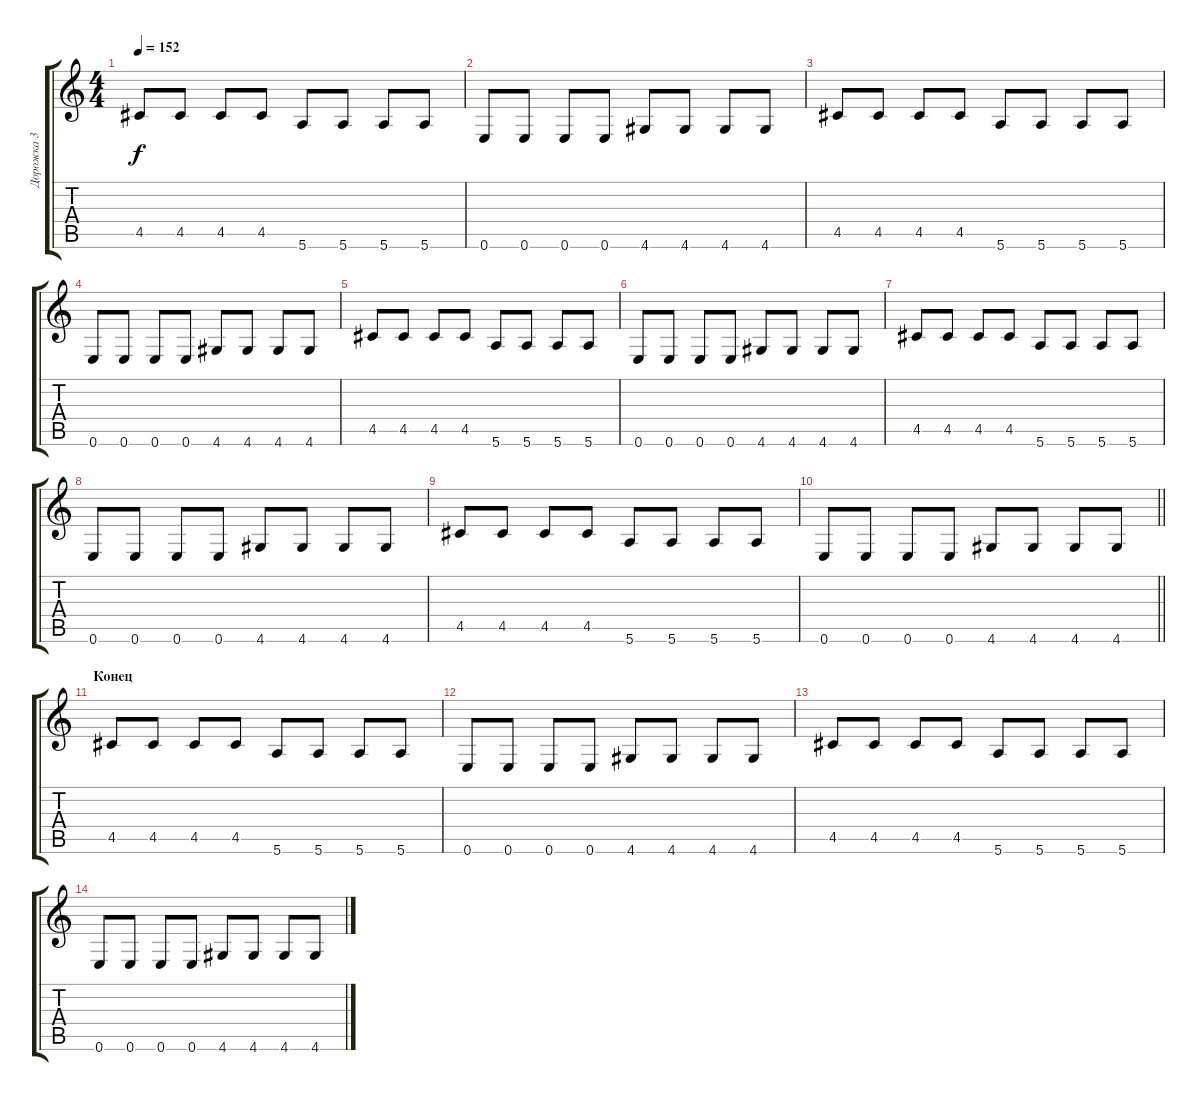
\track ("Дорожка 3" "Дорожка 3") {instrument electricbassfinger}
\staff {score tabs}
\tuning (E4 B3 G3 D3 A2 E2) {hide}
\ts (4 4)
\tempo 152
\clef g2
\ks c
4.5.8{dy f} 4.5.8 4.5.8 4.5.8 5.6.8 5.6.8 5.6.8 5.6.8 |
0.6.8 0.6.8 0.6.8 0.6.8 4.6.8 4.6.8 4.6.8 4.6.8 |
4.5.8 4.5.8 4.5.8 4.5.8 5.6.8 5.6.8 5.6.8 5.6.8 |
0.6.8 0.6.8 0.6.8 0.6.8 4.6.8 4.6.8 4.6.8 4.6.8 |
4.5.8 4.5.8 4.5.8 4.5.8 5.6.8 5.6.8 5.6.8 5.6.8 |
0.6.8 0.6.8 0.6.8 0.6.8 4.6.8 4.6.8 4.6.8 4.6.8 |
4.5.8 4.5.8 4.5.8 4.5.8 5.6.8 5.6.8 5.6.8 5.6.8 |
0.6.8 0.6.8 0.6.8 0.6.8 4.6.8 4.6.8 4.6.8 4.6.8 |
4.5.8 4.5.8 4.5.8 4.5.8 5.6.8 5.6.8 5.6.8 5.6.8 |
\barLineRight lightlight
0.6.8 0.6.8 0.6.8 0.6.8 4.6.8 4.6.8 4.6.8 4.6.8 |
\section ("" "Конец")
4.5.8 4.5.8 4.5.8 4.5.8 5.6.8 5.6.8 5.6.8 5.6.8 |
0.6.8 0.6.8 0.6.8 0.6.8 4.6.8 4.6.8 4.6.8 4.6.8 |
4.5.8 4.5.8 4.5.8 4.5.8 5.6.8 5.6.8 5.6.8 5.6.8 |
0.6.8 0.6.8 0.6.8 0.6.8 4.6.8 4.6.8 4.6.8 4.6.8
